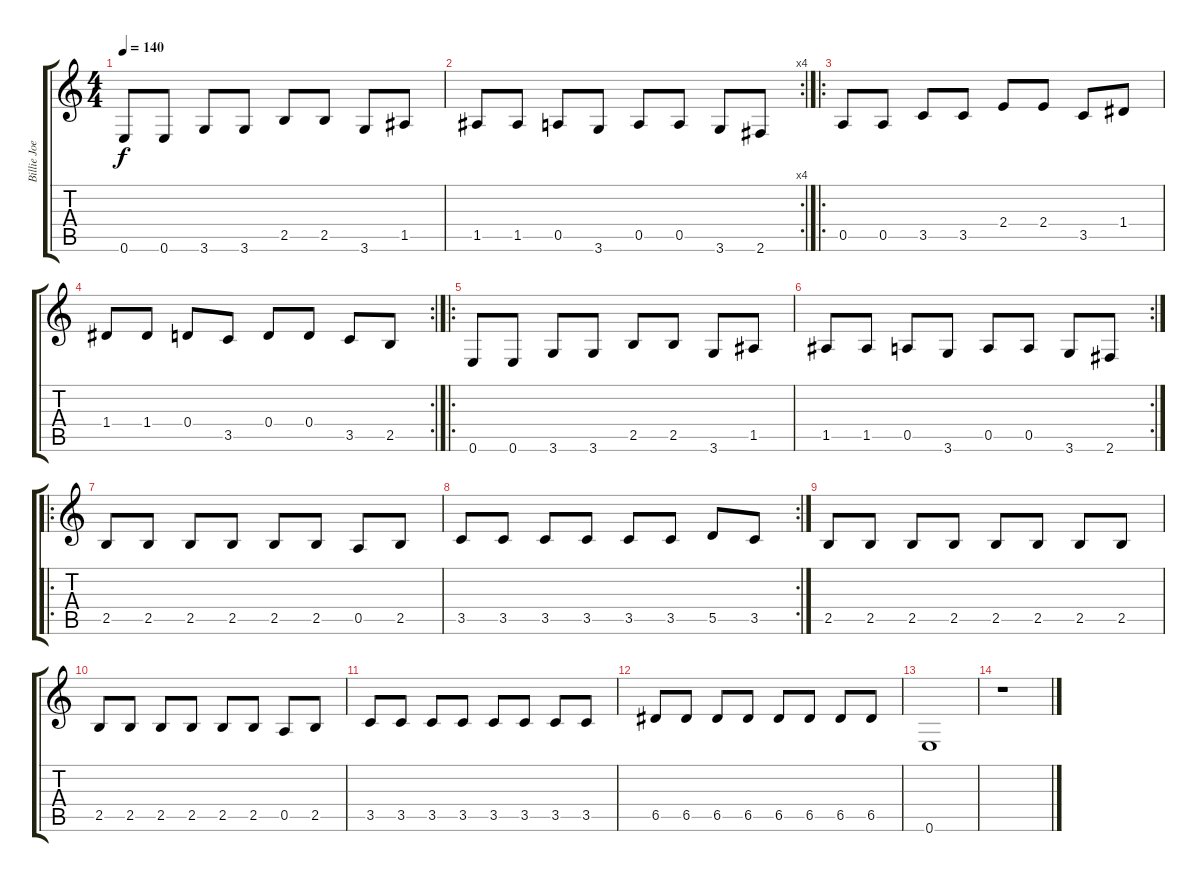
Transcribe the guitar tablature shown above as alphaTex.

\track ("Billie Joe" "Billie Joe") {instrument overdrivenguitar}
\staff {score tabs}
\tuning (E4 B3 G3 D3 A2 E2) {hide}
\ts (4 4)
\tempo 140
\clef g2
\ks c
0.6.8{dy f instrument overdrivenguitar} 0.6.8 3.6.8 3.6.8 2.5.8 2.5.8 3.6.8 1.5.8 |
\rc 4
1.5.8 1.5.8 0.5.8 3.6.8 0.5.8 0.5.8 3.6.8 2.6.8 |
\ro
0.5.8 0.5.8 3.5.8 3.5.8 2.4.8 2.4.8 3.5.8 1.4.8 |
\rc 2
1.4.8 1.4.8 0.4.8 3.5.8 0.4.8 0.4.8 3.5.8 2.5.8 |
\ro
0.6.8 0.6.8 3.6.8 3.6.8 2.5.8 2.5.8 3.6.8 1.5.8 |
\rc 2
1.5.8 1.5.8 0.5.8 3.6.8 0.5.8 0.5.8 3.6.8 2.6.8 |
\ro
2.5.8 2.5.8 2.5.8 2.5.8 2.5.8 2.5.8 0.5.8 2.5.8 |
\rc 2
3.5.8 3.5.8 3.5.8 3.5.8 3.5.8 3.5.8 5.5.8 3.5.8 |
2.5.8 2.5.8 2.5.8 2.5.8 2.5.8 2.5.8 2.5.8 2.5.8 |
2.5.8 2.5.8 2.5.8 2.5.8 2.5.8 2.5.8 0.5.8 2.5.8 |
3.5.8 3.5.8 3.5.8 3.5.8 3.5.8 3.5.8 3.5.8 3.5.8 |
6.5.8 6.5.8 6.5.8 6.5.8 6.5.8 6.5.8 6.5.8 6.5.8 |
0.6.1 |
r.1
